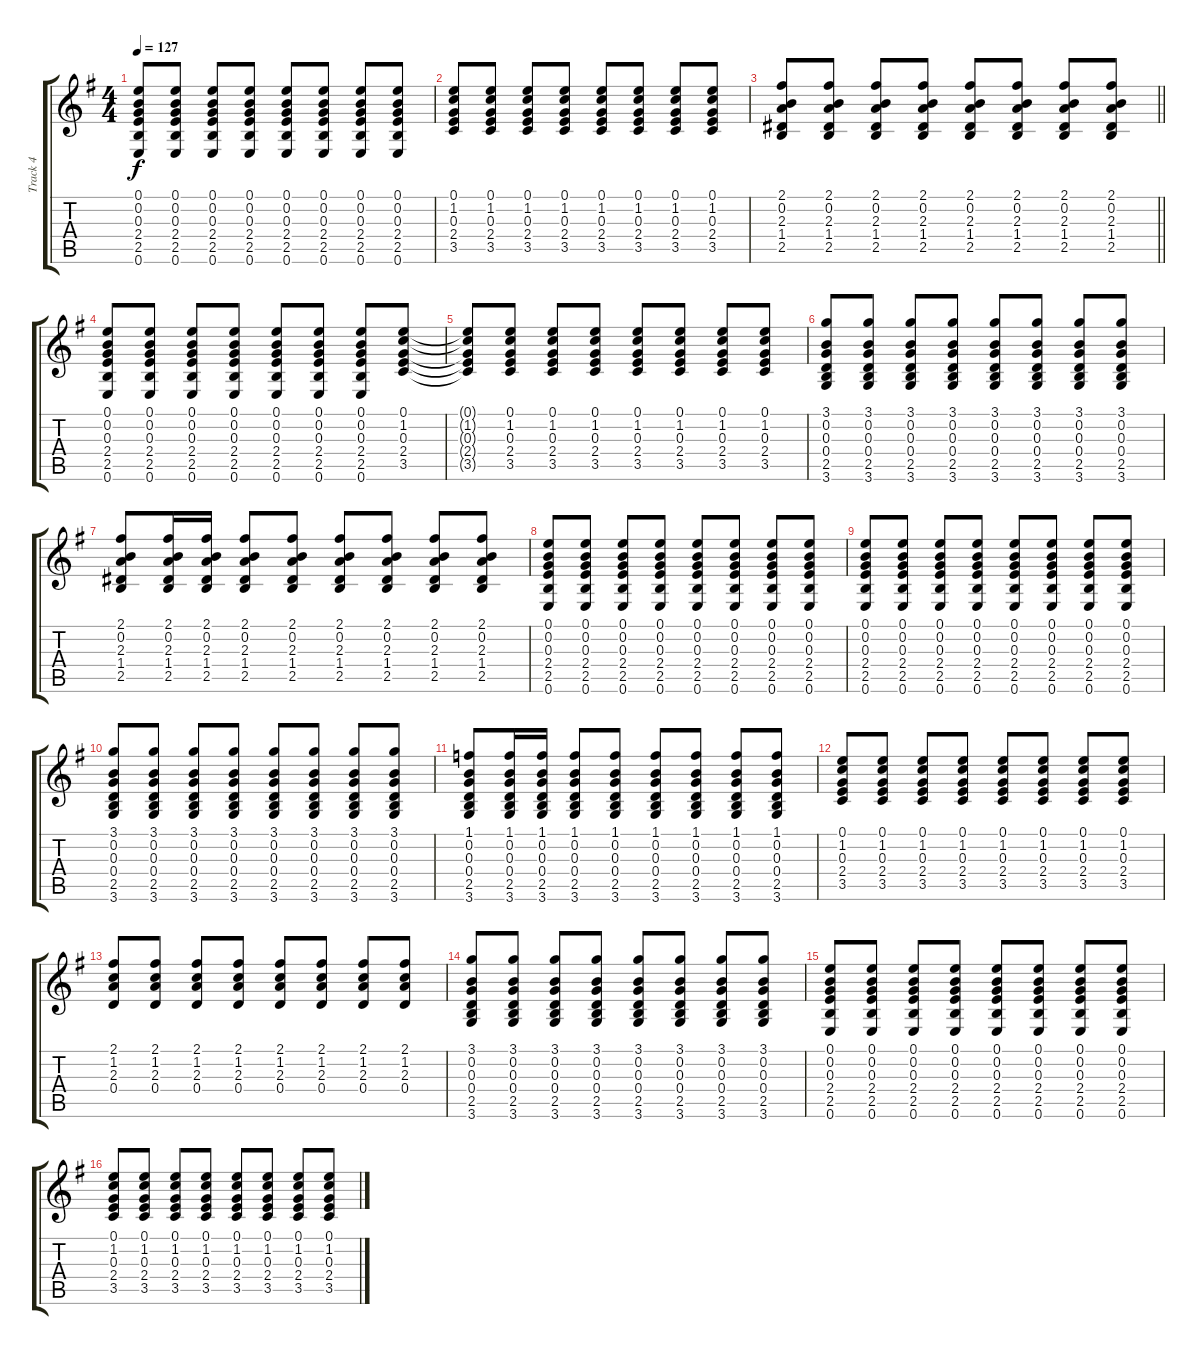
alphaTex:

\track ("Track 4" "Track 4") {instrument acousticguitarsteel}
\staff {score tabs}
\tuning (E4 B3 G3 D3 A2 E2) {hide}
\ts (4 4)
\tempo 127
\clef g2
\ks g
(0.1{t} 0.2{t} 0.3{t} 2.4{t} 2.5{t} 0.6{t}).8{dy f} (0.1 0.2 0.3 2.4 2.5 0.6).8 (0.1 0.2 0.3 2.4 2.5 0.6).8 (0.1 0.2 0.3 2.4 2.5 0.6).8 (0.1 0.2 0.3 2.4 2.5 0.6).8 (0.1 0.2 0.3 2.4 2.5 0.6).8 (0.1 0.2 0.3 2.4 2.5 0.6).8 (0.1 0.2 0.3 2.4 2.5 0.6).8 |
(0.1 1.2 0.3 2.4 3.5).8 (0.1 1.2 0.3 2.4 3.5).8 (0.1 1.2 0.3 2.4 3.5).8 (0.1 1.2 0.3 2.4 3.5).8 (0.1 1.2 0.3 2.4 3.5).8 (0.1 1.2 0.3 2.4 3.5).8 (0.1 1.2 0.3 2.4 3.5).8 (0.1 1.2 0.3 2.4 3.5).8 |
\barLineRight lightlight
(2.1 0.2 2.3 1.4 2.5).8 (2.1 0.2 2.3 1.4 2.5).8 (2.1 0.2 2.3 1.4 2.5).8 (2.1 0.2 2.3 1.4 2.5).8 (2.1 0.2 2.3 1.4 2.5).8 (2.1 0.2 2.3 1.4 2.5).8 (2.1 0.2 2.3 1.4 2.5).8 (2.1 0.2 2.3 1.4 2.5).8 |
(0.1 0.2 0.3 2.4 2.5 0.6).8 (0.1 0.2 0.3 2.4 2.5 0.6).8 (0.1 0.2 0.3 2.4 2.5 0.6).8 (0.1 0.2 0.3 2.4 2.5 0.6).8 (0.1 0.2 0.3 2.4 2.5 0.6).8 (0.1 0.2 0.3 2.4 2.5 0.6).8 (0.1 0.2 0.3 2.4 2.5 0.6).8 (0.1 1.2 0.3 2.4 3.5).8 |
(0.1{t} 1.2{t} 0.3{t} 2.4{t} 3.5{t}).8 (0.1 1.2 0.3 2.4 3.5).8 (0.1 1.2 0.3 2.4 3.5).8 (0.1 1.2 0.3 2.4 3.5).8 (0.1 1.2 0.3 2.4 3.5).8 (0.1 1.2 0.3 2.4 3.5).8 (0.1 1.2 0.3 2.4 3.5).8 (0.1 1.2 0.3 2.4 3.5).8 |
(3.1 0.2 0.3 0.4 2.5 3.6).8 (3.1 0.2 0.3 0.4 2.5 3.6).8 (3.1 0.2 0.3 0.4 2.5 3.6).8 (3.1 0.2 0.3 0.4 2.5 3.6).8 (3.1 0.2 0.3 0.4 2.5 3.6).8 (3.1 0.2 0.3 0.4 2.5 3.6).8 (3.1 0.2 0.3 0.4 2.5 3.6).8 (3.1 0.2 0.3 0.4 2.5 3.6).8 |
(2.1 0.2 2.3 1.4 2.5).8 (2.1 0.2 2.3 1.4 2.5).16 (2.1 0.2 2.3 1.4 2.5).16 (2.1 0.2 2.3 1.4 2.5).8 (2.1 0.2 2.3 1.4 2.5).8 (2.1 0.2 2.3 1.4 2.5).8 (2.1 0.2 2.3 1.4 2.5).8 (2.1 0.2 2.3 1.4 2.5).8 (2.1 0.2 2.3 1.4 2.5).8 |
(0.1 0.2 0.3 2.4 2.5 0.6).8 (0.1 0.2 0.3 2.4 2.5 0.6).8 (0.1 0.2 0.3 2.4 2.5 0.6).8 (0.1 0.2 0.3 2.4 2.5 0.6).8 (0.1 0.2 0.3 2.4 2.5 0.6).8 (0.1 0.2 0.3 2.4 2.5 0.6).8 (0.1 0.2 0.3 2.4 2.5 0.6).8 (0.1 0.2 0.3 2.4 2.5 0.6).8 |
(0.1 0.2 0.3 2.4 2.5 0.6).8 (0.1 0.2 0.3 2.4 2.5 0.6).8 (0.1 0.2 0.3 2.4 2.5 0.6).8 (0.1 0.2 0.3 2.4 2.5 0.6).8 (0.1 0.2 0.3 2.4 2.5 0.6).8 (0.1 0.2 0.3 2.4 2.5 0.6).8 (0.1 0.2 0.3 2.4 2.5 0.6).8 (0.1 0.2 0.3 2.4 2.5 0.6).8 |
(3.1 0.2 0.3 0.4 2.5 3.6).8 (3.1 0.2 0.3 0.4 2.5 3.6).8 (3.1 0.2 0.3 0.4 2.5 3.6).8 (3.1 0.2 0.3 0.4 2.5 3.6).8 (3.1 0.2 0.3 0.4 2.5 3.6).8 (3.1 0.2 0.3 0.4 2.5 3.6).8 (3.1 0.2 0.3 0.4 2.5 3.6).8 (3.1 0.2 0.3 0.4 2.5 3.6).8 |
(1.1 0.2 0.3 0.4 2.5 3.6).8 (1.1 0.2 0.3 0.4 2.5 3.6).16 (1.1 0.2 0.3 0.4 2.5 3.6).16 (1.1 0.2 0.3 0.4 2.5 3.6).8 (1.1 0.2 0.3 0.4 2.5 3.6).8 (1.1 0.2 0.3 0.4 2.5 3.6).8 (1.1 0.2 0.3 0.4 2.5 3.6).8 (1.1 0.2 0.3 0.4 2.5 3.6).8 (1.1 0.2 0.3 0.4 2.5 3.6).8 |
(0.1 1.2 0.3 2.4 3.5).8 (0.1 1.2 0.3 2.4 3.5).8 (0.1 1.2 0.3 2.4 3.5).8 (0.1 1.2 0.3 2.4 3.5).8 (0.1 1.2 0.3 2.4 3.5).8 (0.1 1.2 0.3 2.4 3.5).8 (0.1 1.2 0.3 2.4 3.5).8 (0.1 1.2 0.3 2.4 3.5).8 |
(2.1 1.2 2.3 0.4).8 (2.1 1.2 2.3 0.4).8 (2.1 1.2 2.3 0.4).8 (2.1 1.2 2.3 0.4).8 (2.1 1.2 2.3 0.4).8 (2.1 1.2 2.3 0.4).8 (2.1 1.2 2.3 0.4).8 (2.1 1.2 2.3 0.4).8 |
(3.1 0.2 0.3 0.4 2.5 3.6).8 (3.1 0.2 0.3 0.4 2.5 3.6).8 (3.1 0.2 0.3 0.4 2.5 3.6).8 (3.1 0.2 0.3 0.4 2.5 3.6).8 (3.1 0.2 0.3 0.4 2.5 3.6).8 (3.1 0.2 0.3 0.4 2.5 3.6).8 (3.1 0.2 0.3 0.4 2.5 3.6).8 (3.1 0.2 0.3 0.4 2.5 3.6).8 |
(0.1 0.2 0.3 2.4 2.5 0.6).8 (0.1 0.2 0.3 2.4 2.5 0.6).8 (0.1 0.2 0.3 2.4 2.5 0.6).8 (0.1 0.2 0.3 2.4 2.5 0.6).8 (0.1 0.2 0.3 2.4 2.5 0.6).8 (0.1 0.2 0.3 2.4 2.5 0.6).8 (0.1 0.2 0.3 2.4 2.5 0.6).8 (0.1 0.2 0.3 2.4 2.5 0.6).8 |
(0.1 1.2 0.3 2.4 3.5).8 (0.1 1.2 0.3 2.4 3.5).8 (0.1 1.2 0.3 2.4 3.5).8 (0.1 1.2 0.3 2.4 3.5).8 (0.1 1.2 0.3 2.4 3.5).8 (0.1 1.2 0.3 2.4 3.5).8 (0.1 1.2 0.3 2.4 3.5).8 (0.1 1.2 0.3 2.4 3.5).8
